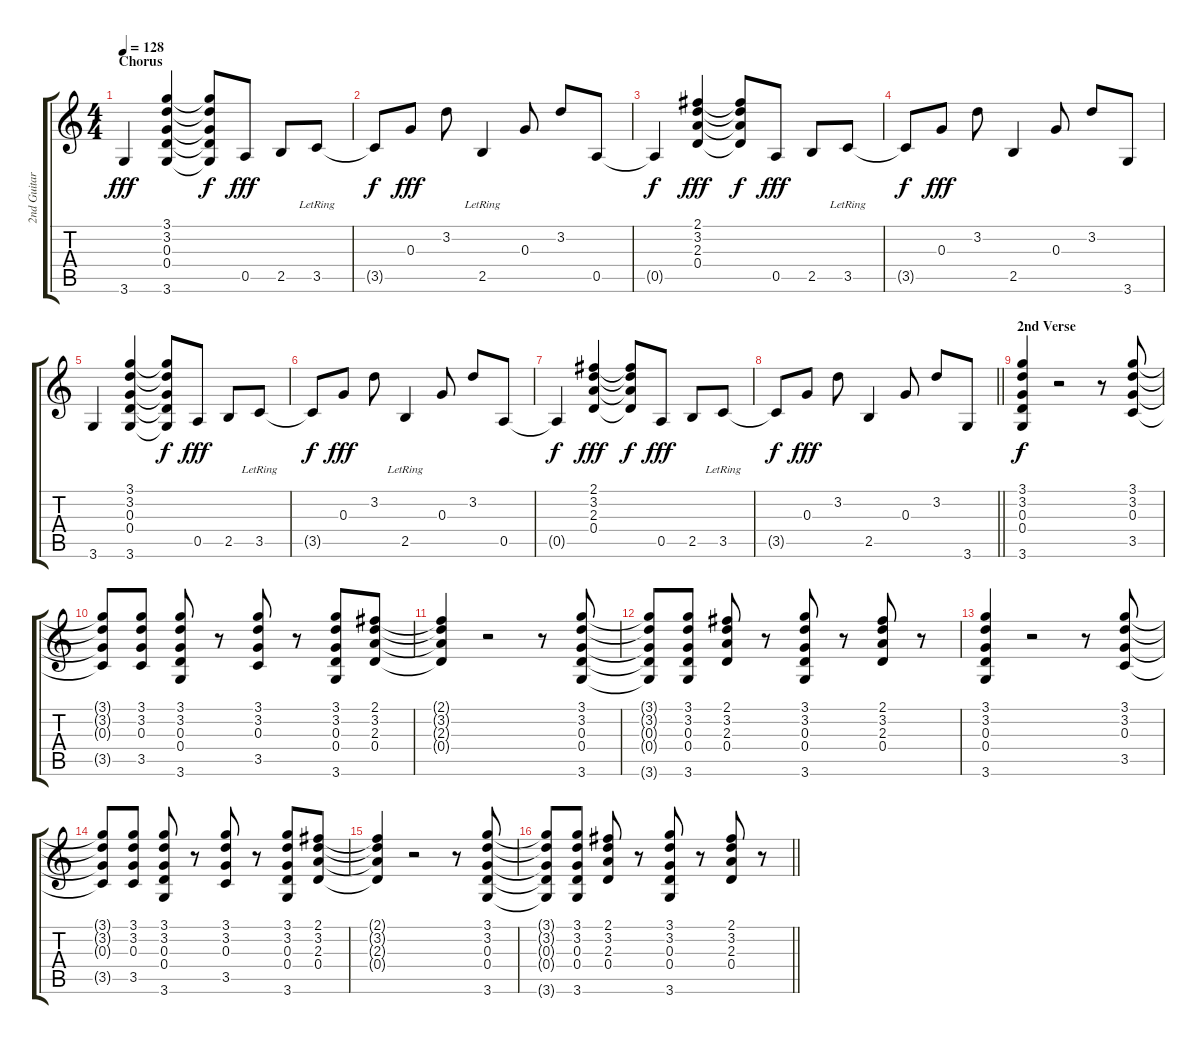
\track ("2nd Guitar Malcolm Young" "2nd Guitar") {instrument overdrivenguitar}
\staff {score tabs}
\tuning (E4 B3 G3 D3 A2 E2) {hide}
\ts (4 4)
\section ("" "Chorus")
\tempo 128
\clef g2
\ks c
3.6.4{dy fff} (3.1 3.2 0.3 0.4 3.6).4 (3.1{t} 3.2{t} 0.3{t} 0.4{t} 3.6{t}).8{dy f} 0.5.8{dy fff} 2.5.8 3.5{lr}.8 |
3.5{t}.8{dy f} 0.3.8{dy fff} 3.2.8 2.5{lr}.4 0.3.8 3.2.8 0.5.8 |
0.5{t}.4{dy f} (2.1 3.2 2.3 0.4).4{dy fff} (2.1{t} 3.2{t} 2.3{t} 0.4{t}).8{dy f} 0.5.8{dy fff} 2.5.8 3.5{lr}.8 |
3.5{t}.8{dy f} 0.3.8{dy fff} 3.2.8 2.5.4 0.3.8 3.2.8 3.6.8 |
3.6.4 (3.1 3.2 0.3 0.4 3.6).4 (3.1{t} 3.2{t} 0.3{t} 0.4{t} 3.6{t}).8{dy f} 0.5.8{dy fff} 2.5.8 3.5{lr}.8 |
3.5{t}.8{dy f} 0.3.8{dy fff} 3.2.8 2.5{lr}.4 0.3.8 3.2.8 0.5.8 |
0.5{t}.4{dy f} (2.1 3.2 2.3 0.4).4{dy fff} (2.1{t} 3.2{t} 2.3{t} 0.4{t}).8{dy f} 0.5.8{dy fff} 2.5.8 3.5{lr}.8 |
\barLineRight lightlight
3.5{t}.8{dy f} 0.3.8{dy fff} 3.2.8 2.5.4 0.3.8 3.2.8 3.6.8 |
\section ("" "2nd Verse")
(3.1 3.2 0.3 0.4 3.6).4{dy f} r.2 r.8 (3.1 3.2 0.3 3.5).8 |
(3.1{t} 3.2{t} 0.3{t} 3.5{t}).8 (3.1 3.2 0.3 3.5).8 (3.1 3.2 0.3 0.4 3.6).8 r.8 (3.1 3.2 0.3 3.5).8 r.8 (3.1 3.2 0.3 0.4 3.6).8 (2.1 3.2 2.3 0.4).8 |
(2.1{t} 3.2{t} 2.3{t} 0.4{t}).4 r.2 r.8 (3.1 3.2 0.3 0.4 3.6).8 |
(3.1{t} 3.2{t} 0.3{t} 0.4{t} 3.6{t}).8 (3.1 3.2 0.3 0.4 3.6).8 (2.1 3.2 2.3 0.4).8 r.8 (3.1 3.2 0.3 0.4 3.6).8 r.8 (2.1 3.2 2.3 0.4).8 r.8 |
(3.1 3.2 0.3 0.4 3.6).4 r.2 r.8 (3.1 3.2 0.3 3.5).8 |
(3.1{t} 3.2{t} 0.3{t} 3.5{t}).8 (3.1 3.2 0.3 3.5).8 (3.1 3.2 0.3 0.4 3.6).8 r.8 (3.1 3.2 0.3 3.5).8 r.8 (3.1 3.2 0.3 0.4 3.6).8 (2.1 3.2 2.3 0.4).8 |
(2.1{t} 3.2{t} 2.3{t} 0.4{t}).4 r.2 r.8 (3.1 3.2 0.3 0.4 3.6).8 |
\barLineRight lightlight
(3.1{t} 3.2{t} 0.3{t} 0.4{t} 3.6{t}).8 (3.1 3.2 0.3 0.4 3.6).8 (2.1 3.2 2.3 0.4).8 r.8 (3.1 3.2 0.3 0.4 3.6).8 r.8 (2.1 3.2 2.3 0.4).8 r.8
